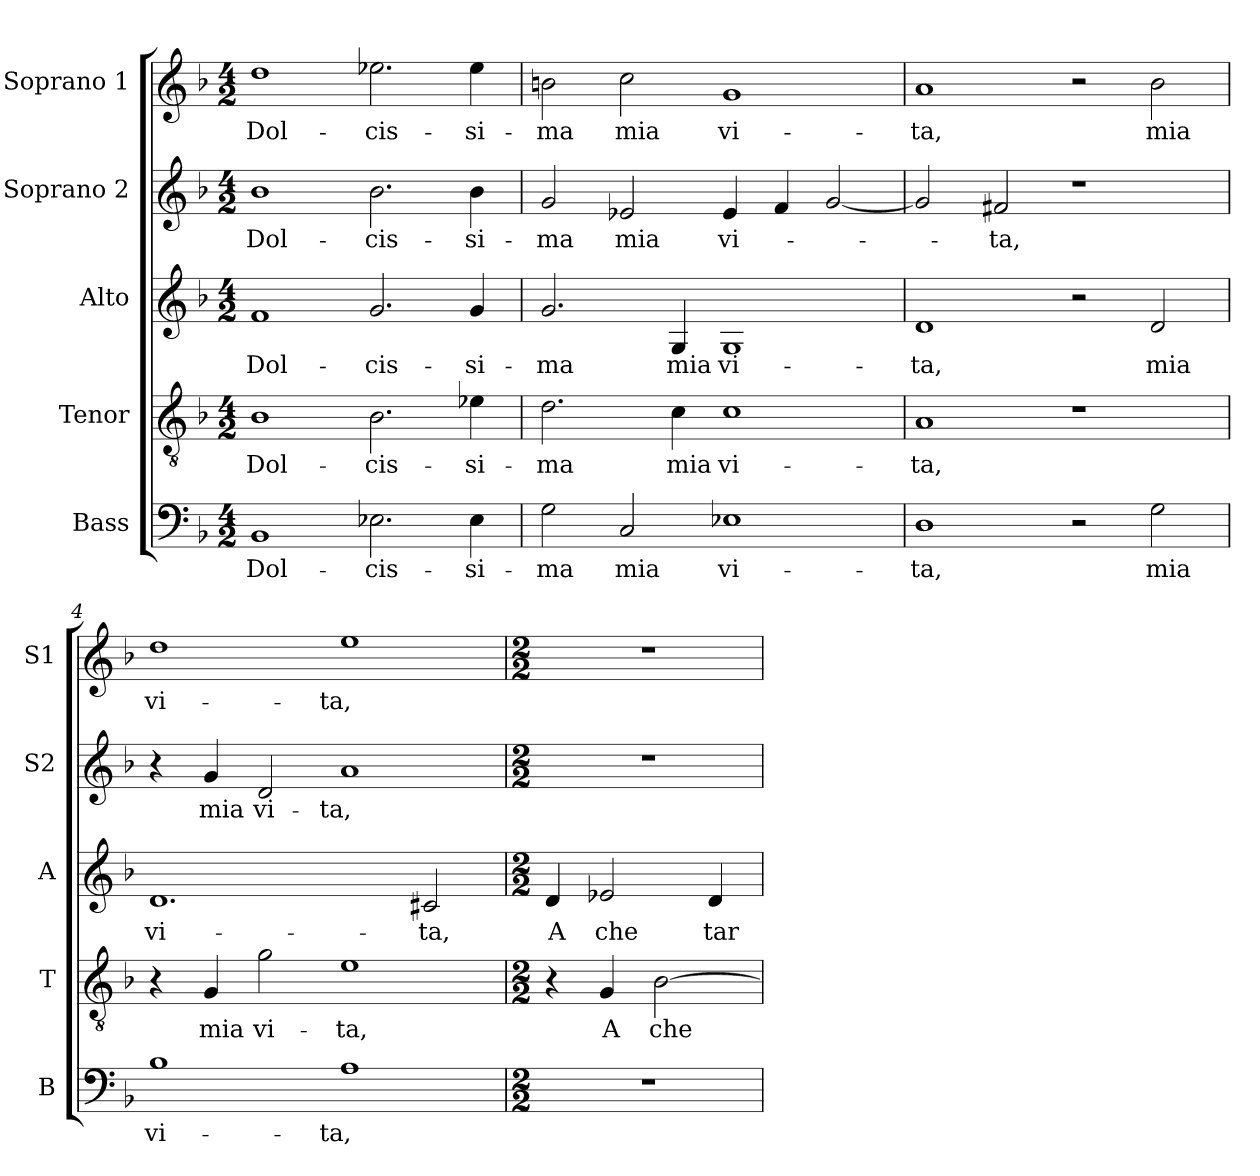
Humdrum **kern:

**kern	**text	**kern	**text	**kern	**text	**kern	**text	**kern	**text
*part5	*part5	*part4	*part4	*part3	*part3	*part2	*part2	*part1	*part1
*staff5	*staff5	*staff4	*staff4	*staff3	*staff3	*staff2	*staff2	*staff1	*staff1
*I"Bass	*	*I"Tenor	*	*I"Alto	*	*I"Soprano 2	*	*I"Soprano 1	*
*I'B	*	*I'T	*	*I'A	*	*I'S2	*	*I'S1	*
!!LO:PB:g=z
*clefF4	*	*clefGv2	*	*clefG2	*	*clefG2	*	*clefG2	*
*	*	*ITrd7c12	*	*	*	*	*	*	*
*k[b-]	*	*k[b-]	*	*k[b-]	*	*k[b-]	*	*k[b-]	*
*F:	*	*F:	*	*F:	*	*F:	*	*F:	*
*M4/2	*	*M4/2	*	*M4/2	*	*M4/2	*	*M4/2	*
=1	=1	=1	=1	=1	=1	=1	=1	=1	=1
!	!LO:LY:b:color=#000000	!	!	!	!	!	!	!	!
!	!	!	!LO:LY:b:color=#000000	!	!	!	!	!	!
!	!	!	!	!	!LO:LY:b:color=#000000	!	!	!	!
!	!	!	!	!	!	!	!LO:LY:b:color=#000000	!	!
!	!	!	!	!	!	!	!	!	!LO:LY:b:color=#000000
1BB-i	Dol-	1BB-i	Dol-	1fi	Dol-	1b-i	Dol-	1ddi	Dol-
!	!LO:LY:b:color=#000000	!	!	!	!	!	!	!	!
!	!	!	!LO:LY:b:color=#000000	!	!	!	!	!	!
!	!	!	!	!	!LO:LY:b:color=#000000	!	!	!	!
!	!	!	!	!	!	!	!LO:LY:b:color=#000000	!	!
!	!	!	!	!	!	!	!	!	!LO:LY:b:color=#000000
2.E-Xi\	-cis-	2.BB-i\	-cis-	2.gi/	-cis-	2.b-i\	-cis-	2.ee-Xi\	-cis-
!	!LO:LY:b:color=#000000	!	!	!	!	!	!	!	!
!	!	!	!LO:LY:b:color=#000000	!	!	!	!	!	!
!	!	!	!	!	!LO:LY:b:color=#000000	!	!	!	!
!	!	!	!	!	!	!	!LO:LY:b:color=#000000	!	!
!	!	!	!	!	!	!	!	!	!LO:LY:b:color=#000000
4E-i\	-si-	4E-Xi\	-si-	4gi/	-si-	4b-i\	-si-	4ee-i\	-si-
=2	=2	=2	=2	=2	=2	=2	=2	=2	=2
!	!LO:LY:b:color=#000000	!	!	!	!	!	!	!	!
!	!	!	!LO:LY:b:color=#000000	!	!	!	!	!	!
!	!	!	!	!	!LO:LY:b:color=#000000	!	!	!	!
!	!	!	!	!	!	!	!LO:LY:b:color=#000000	!	!
!	!	!	!	!	!	!	!	!	!LO:LY:b:color=#000000
2Gi\	-ma	2.Di\	-ma	2.gi/	-ma	2gi/	-ma	2bni\	-ma
!	!LO:LY:b:color=#000000	!	!	!	!	!	!	!	!
!	!	!	!	!	!	!	!LO:LY:b:color=#000000	!	!
!	!	!	!	!	!	!	!	!	!LO:LY:b:color=#000000
2Ci/	mia	.	.	.	.	2e-Xi/	mia	2cci\	mia
!	!	!	!LO:LY:b:color=#000000	!	!	!	!	!	!
!	!	!	!	!	!LO:LY:b:color=#000000	!	!	!	!
.	.	4Ci\	mia	4Gi/	mia	.	.	.	.
!	!LO:LY:b:color=#000000	!	!	!	!	!	!	!	!
!	!	!	!LO:LY:b:color=#000000	!	!	!	!	!	!
!	!	!	!	!	!LO:LY:b:color=#000000	!	!	!	!
!	!	!	!	!	!	!	!LO:LY:b:color=#000000	!	!
!	!	!	!	!	!	!	!	!	!LO:LY:b:color=#000000
1E-Xi	vi-	1Ci	vi-	1Gi	vi-	4e-i/	vi-	1gi	vi-
.	.	.	.	.	.	4fi/	.	.	.
.	.	.	.	.	.	[2gi/	.	.	.
=3	=3	=3	=3	=3	=3	=3	=3	=3	=3
!	!LO:LY:b:color=#000000	!	!	!	!	!	!	!	!
!	!	!	!LO:LY:b:color=#000000	!	!	!	!	!	!
!	!	!	!	!	!LO:LY:b:color=#000000	!	!	!	!
!	!	!	!	!	!	!	!	!	!LO:LY:b:color=#000000
1Di	-ta,	1AAi	-ta,	1di	-ta,	2gi/]	.	1ai	-ta,
!	!	!	!	!	!	!	!LO:LY:b:color=#000000	!	!
.	.	.	.	.	.	2f#Xi/	-ta,	.	.
2r	.	1r	.	2r	.	1r	.	2r	.
!	!LO:LY:b:color=#000000	!	!	!	!	!	!	!	!
!	!	!	!	!	!LO:LY:b:color=#000000	!	!	!	!
!	!	!	!	!	!	!	!	!	!LO:LY:b:color=#000000
2Gi\	mia	.	.	2di/	mia	.	.	2b-i\	mia
!!LO:LB:g=z
=4	=4	=4	=4	=4	=4	=4	=4	=4	=4
!	!LO:LY:b:color=#000000	!	!	!	!	!	!	!	!
!	!	!	!	!	!LO:LY:b:color=#000000	!	!	!	!
!	!	!	!	!	!	!	!	!	!LO:LY:b:color=#000000
1B-i	vi-	4r	.	1.di	vi-	4r	.	1ddi	vi-
!	!	!	!LO:LY:b:color=#000000	!	!	!	!	!	!
!	!	!	!	!	!	!	!LO:LY:b:color=#000000	!	!
.	.	4GGi/	mia	.	.	4gi/	mia	.	.
!	!	!	!LO:LY:b:color=#000000	!	!	!	!	!	!
!	!	!	!	!	!	!	!LO:LY:b:color=#000000	!	!
.	.	2Gi\	vi-	.	.	2di/	vi-	.	.
!	!LO:LY:b:color=#000000	!	!	!	!	!	!	!	!
!	!	!	!LO:LY:b:color=#000000	!	!	!	!	!	!
!	!	!	!	!	!	!	!LO:LY:b:color=#000000	!	!
!	!	!	!	!	!	!	!	!	!LO:LY:b:color=#000000
1Ai	-ta,	1Ei	-ta,	.	.	1ai	-ta,	1eei	-ta,
!	!	!	!	!	!LO:LY:b:color=#000000	!	!	!	!
.	.	.	.	2c#Xi/	-ta,	.	.	.	.
=5	=5	=5	=5	=5	=5	=5	=5	=5	=5
*M2/2	*	*M2/2	*	*M2/2	*	*M2/2	*	*M2/2	*
!	!	!	!	!	!LO:LY:b:color=#000000	!	!	!	!
1r	.	4r	.	4di/	A	1r	.	1r	.
!	!	!	!LO:LY:b:color=#000000	!	!	!	!	!	!
!	!	!	!	!	!LO:LY:b:color=#000000	!	!	!	!
.	.	4GGi/	A	2e-Xi/	che	.	.	.	.
!	!	!	!LO:LY:b:color=#000000	!	!	!	!	!	!
.	.	[2BB-i\	che	.	.	.	.	.	.
!	!	!	!	!	!LO:LY:b:color=#000000	!	!	!	!
.	.	.	.	4di/	tar-	.	.	.	.
=	=	=	=	=	=	=	=	=	=
*-	*-	*-	*-	*-	*-	*-	*-	*-	*-
